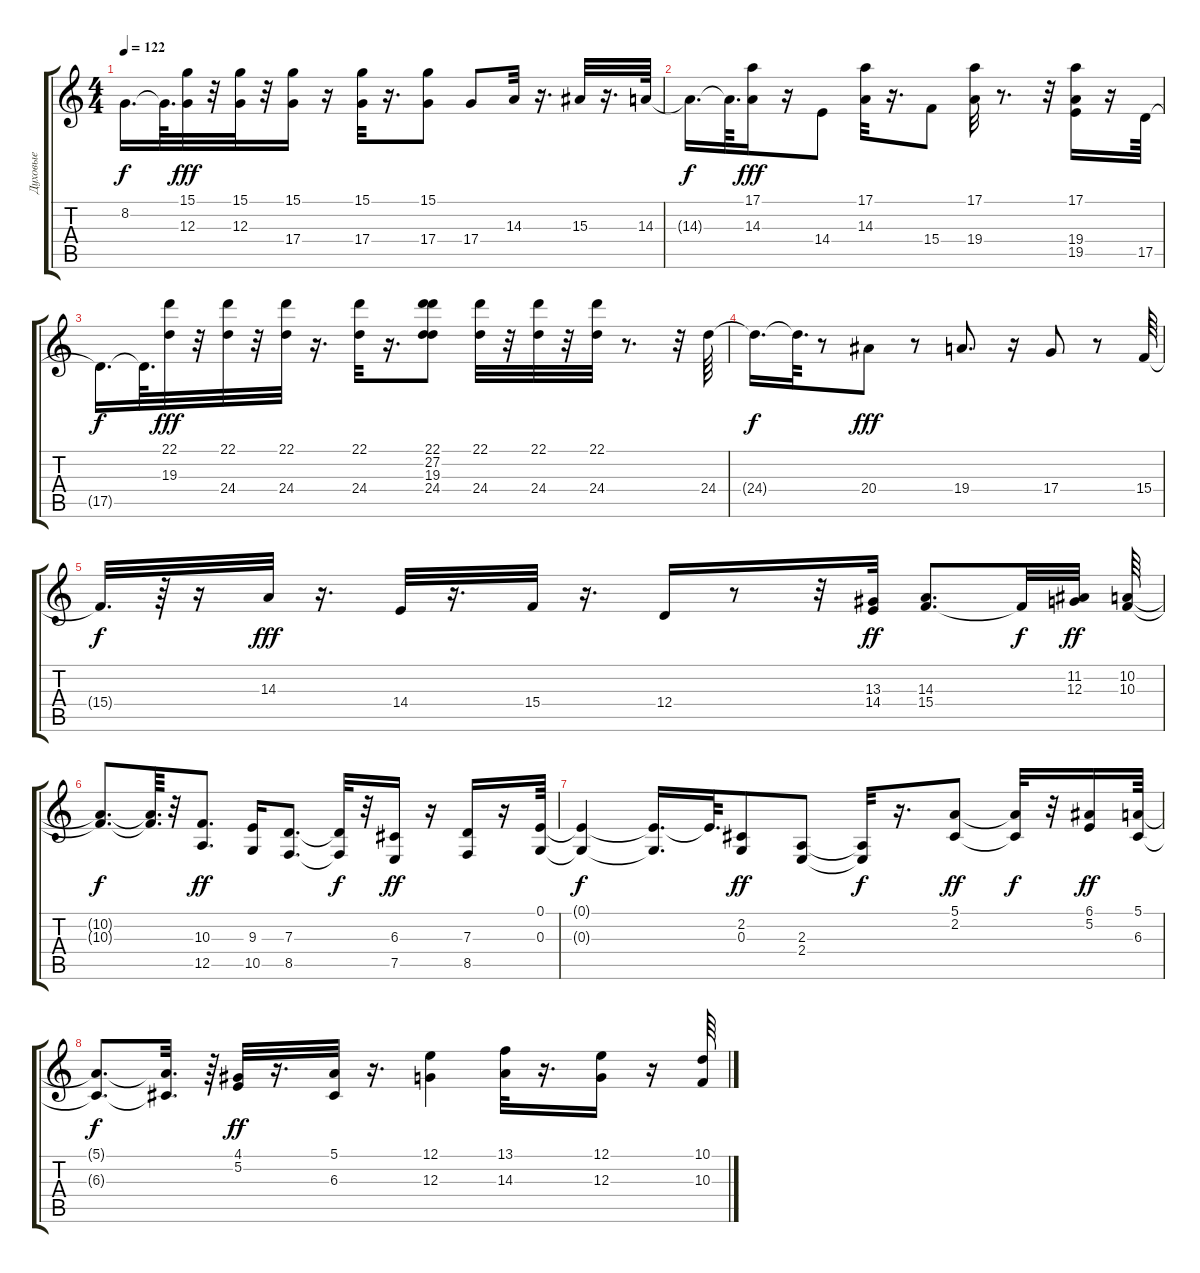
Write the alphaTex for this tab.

\track ("Духовые" "Духовые") {instrument brasssection}
\staff {score tabs}
\tuning (E4 B3 G3 D3 A2 E2) {hide}
\ts (4 4)
\tempo 122
\clef g2
\ks c
8.2{t}.16{d dy f} 8.2{t}.64{d} (15.1 12.3).32{dy fff} r.32 (15.1 12.3).32 r.32 (15.1 17.4).16 r.16 (15.1 17.4).32 r.16{d} (15.1 17.4).8 17.4.8 14.3.32 r.16{d} 15.3.32 r.16{d} 14.3.64 |
14.3{t}.16{d dy f} 14.3{t}.64{d} (17.1 14.3).16{dy fff} r.16 14.4.8 (17.1 14.3).32 r.16{d} 15.4.8 (17.1 19.4).32 r.8{d} r.32 (17.1 19.4 19.5).16 r.16 17.5.64 |
17.5{t}.16{d dy f} 17.5{t}.64{d} (22.1 19.3).32{dy fff} r.32 (22.1 24.4).32 r.32 (22.1 24.4).32 r.16{d} (22.1 24.4).32 r.16{d} (22.1 27.2 19.3 24.4).8 (22.1 24.4).32 r.32 (22.1 24.4).32 r.32 (22.1 24.4).32 r.8{d} r.32 24.4.64 |
24.4{t}.16{d dy f} 24.4{t}.64{d} r.8 20.4.8{dy fff} r.8 19.4.8{d} r.16 17.4.8 r.8 15.4.64 |
15.4{t}.32{d dy f} r.64 r.16 14.3.32{dy fff} r.16{d} 14.4.32 r.16{d} 15.4.32 r.16{d} 12.4.16 r.8 r.32 (13.3 14.4).32{dy ff} (14.3 15.4).8{d} 15.4{t}.32{dy f} (11.2 12.3).32{dy ff} (10.2 10.3).64 |
(10.2{t} 10.3{t}).8{d dy f} (10.2{t} 10.3{t}).64{d} r.32 (10.3 12.5).8{d dy ff} (9.3 10.5).16 (7.3 8.5).8{d} (7.3{t} 8.5{t}).32{dy f} r.32 (6.3 7.5).16{dy ff} r.16 (7.3 8.5).16 r.16 (0.1 0.3).64 |
(0.1{t} 0.3{t}).4{dy f} (0.1{t} 0.3{t}).16{d} 0.1{t}.64{d} (2.2 0.3).8{dy ff} (2.3 2.4).8 (2.3{t} 2.4{t}).32{dy f} r.16{d} (5.1 2.2).8{dy ff} (5.1{t} 2.2{t}).32{dy f} r.32 (6.1 5.2).16{dy ff} (5.1 6.3).64 |
(5.1{t} 6.3{t}).8{d dy f} (5.1{t} 6.3{t}).32{d} r.64 (4.1 5.2).32{dy ff} r.16{d} (5.1 6.3).32 r.16{d} (12.1 12.3).4 (13.1 14.3).32 r.16{d} (12.1 12.3).16 r.16 (10.1 10.3).64
